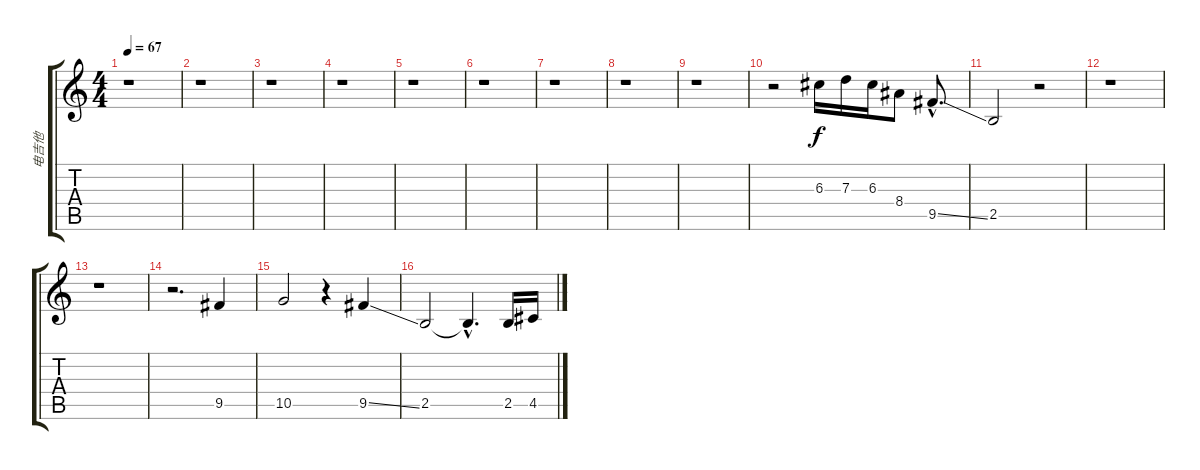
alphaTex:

\track ("电吉他" "电吉他") {instrument overdrivenguitar}
\staff {score tabs}
\tuning (E4 B3 G3 D3 A2 E2) {hide}
\ts (4 4)
\tempo 67
\clef g2
\ks c
r.1{dy f instrument overdrivenguitar} |
r.1 |
r.1 |
r.1 |
r.1 |
r.1 |
r.1 |
r.1 |
r.1 |
r.2 6.3.16 7.3.16 6.3.16 8.4.8 9.5{ss hac}.8{d} |
2.5.2 r.2 |
r.1 |
r.1 |
r.2{d} 9.5.4 |
10.5.2 r.4 9.5{ss}.4 |
2.5.2 2.5{hac t}.4{d} 2.5.16 4.5.16
